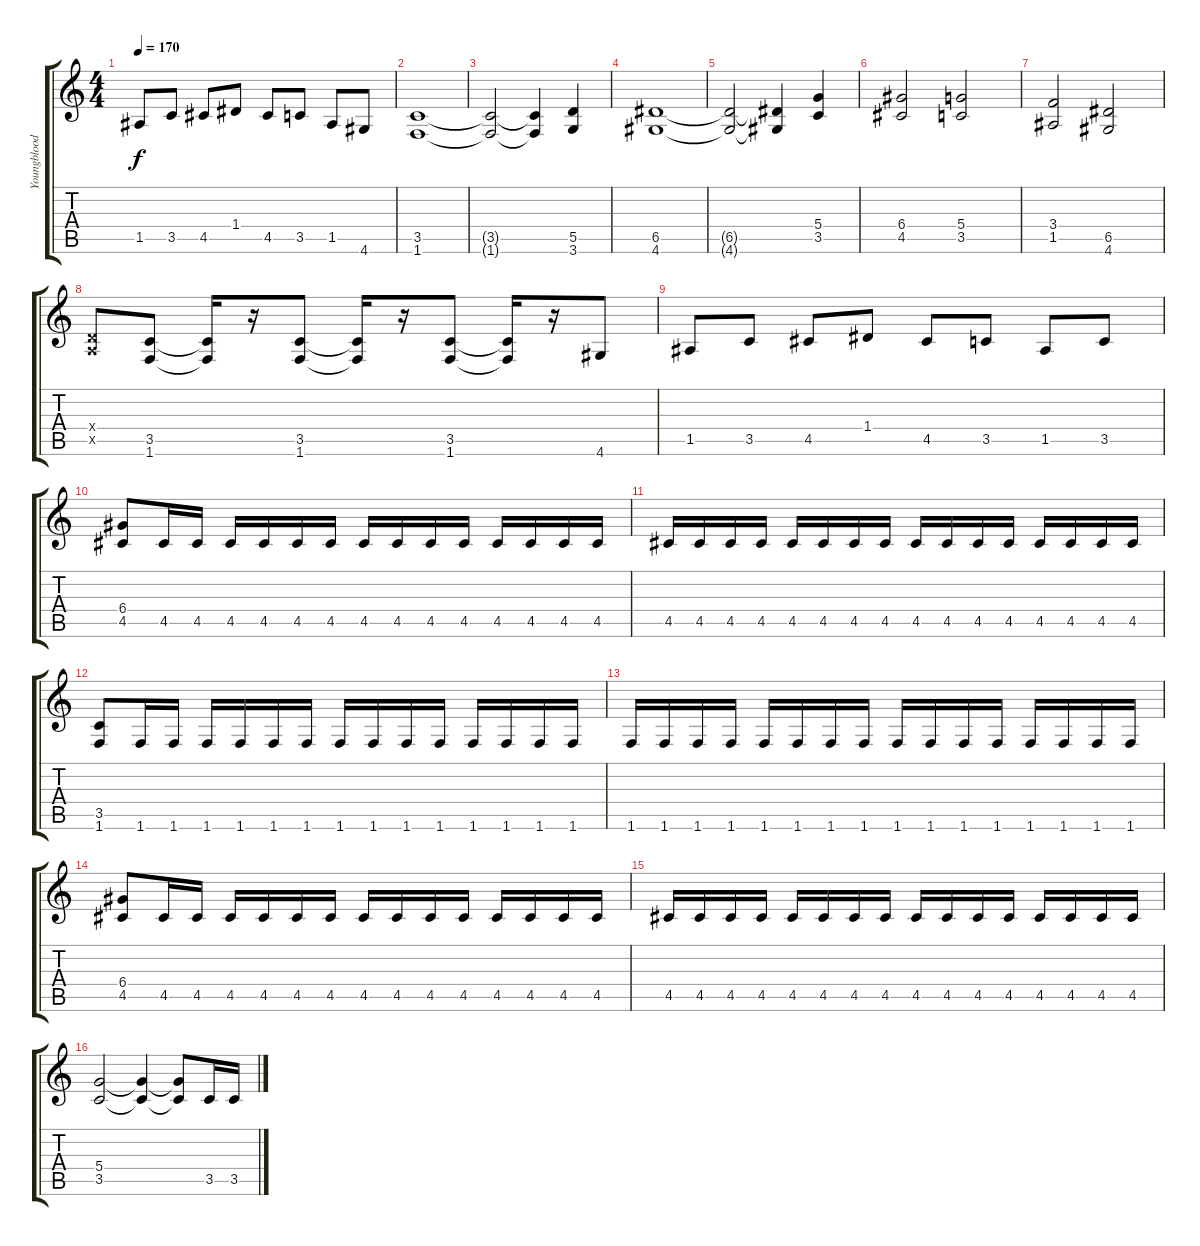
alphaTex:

\track ("Youngblood (Ritmica)" "Youngblood") {instrument distortionguitar}
\staff {score tabs}
\tuning (E4 B3 G3 D3 A2 E2) {hide}
\ts (4 4)
\tempo 170
\clef g2
\ks c
1.5.8{dy f} 3.5.8 4.5.8 1.4.8 4.5.8 3.5.8 1.5.8 4.6.8 |
(3.5 1.6).1 |
(3.5{t} 1.6{t}).2 (3.5{t} 1.6{t}).4 (5.5 3.6).4 |
(6.5 4.6).1 |
(6.5{t} 4.6{t}).2 (6.5{t} 4.6{t}).4 (5.4 3.5).4 |
(6.4 4.5).2 (5.4 3.5).2 |
(3.4 1.5).2 (6.5 4.6).2 |
(0.4{x} 0.5{x}).8 (3.5 1.6).8 (3.5{t} 1.6{t}).16 r.16 (3.5 1.6).8 (3.5{t} 1.6{t}).16 r.16 (3.5 1.6).8 (3.5{t} 1.6{t}).16 r.16 4.6.8 |
1.5.8 3.5.8 4.5.8 1.4.8 4.5.8 3.5.8 1.5.8 3.5.8 |
(6.4 4.5).8 4.5.16 4.5.16 4.5.16 4.5.16 4.5.16 4.5.16 4.5.16 4.5.16 4.5.16 4.5.16 4.5.16 4.5.16 4.5.16 4.5.16 |
4.5.16 4.5.16 4.5.16 4.5.16 4.5.16 4.5.16 4.5.16 4.5.16 4.5.16 4.5.16 4.5.16 4.5.16 4.5.16 4.5.16 4.5.16 4.5.16 |
(3.5 1.6).8 1.6.16 1.6.16 1.6.16 1.6.16 1.6.16 1.6.16 1.6.16 1.6.16 1.6.16 1.6.16 1.6.16 1.6.16 1.6.16 1.6.16 |
1.6.16 1.6.16 1.6.16 1.6.16 1.6.16 1.6.16 1.6.16 1.6.16 1.6.16 1.6.16 1.6.16 1.6.16 1.6.16 1.6.16 1.6.16 1.6.16 |
(6.4 4.5).8 4.5.16 4.5.16 4.5.16 4.5.16 4.5.16 4.5.16 4.5.16 4.5.16 4.5.16 4.5.16 4.5.16 4.5.16 4.5.16 4.5.16 |
4.5.16 4.5.16 4.5.16 4.5.16 4.5.16 4.5.16 4.5.16 4.5.16 4.5.16 4.5.16 4.5.16 4.5.16 4.5.16 4.5.16 4.5.16 4.5.16 |
(5.4 3.5).2 (5.4{t} 3.5{t}).4 (5.4{t} 3.5{t}).8 3.5.16 3.5.16
